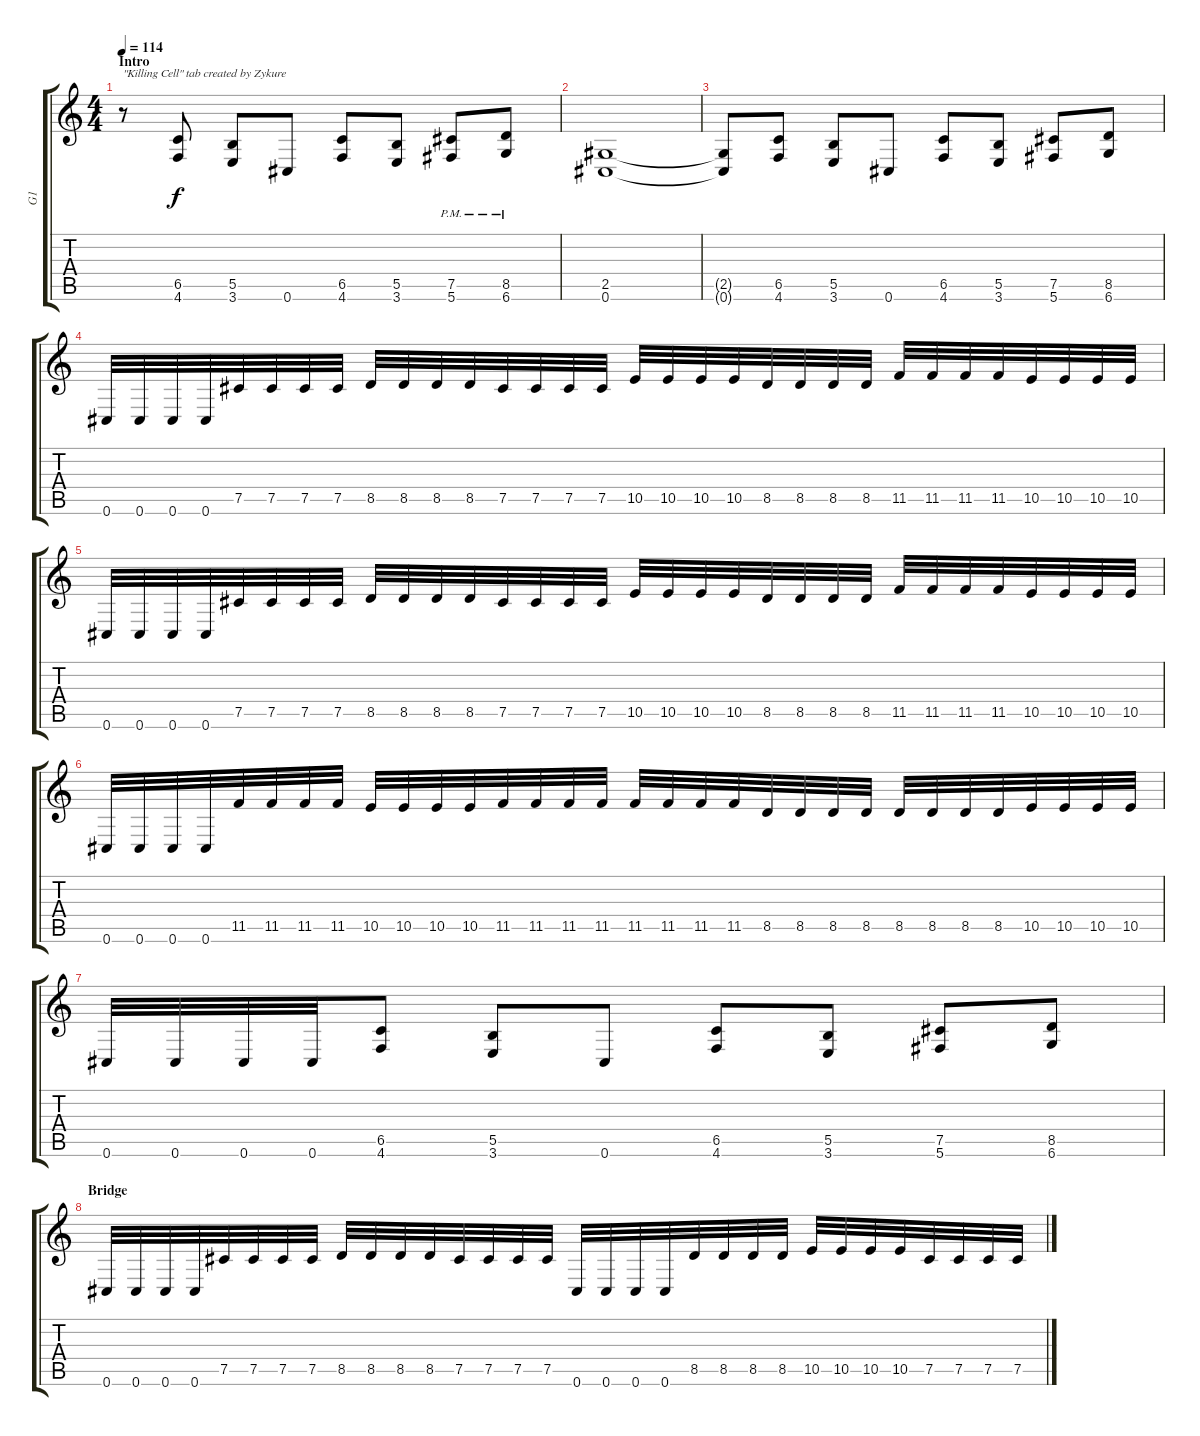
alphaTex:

\track ("G1" "G1") {instrument distortionguitar}
\staff {score tabs}
\tuning (Db4 Ab3 E3 B2 Gb2 Db2) {hide}
\ts (4 4)
\section ("" "Intro")
\tempo 114
\clef g2
\ks c
r.8{txt "\"Killing Cell\" tab created by Zykure" dy f instrument distortionguitar} (6.5 4.6).8 (5.5 3.6).8 0.6.8 (6.5 4.6).8 (5.5 3.6).8 (7.5{pm} 5.6{pm}).8 (8.5{pm} 6.6{pm}).8 |
(2.5 0.6).1 |
(2.5{t} 0.6{t}).8 (6.5 4.6).8 (5.5 3.6).8 0.6.8 (6.5 4.6).8 (5.5 3.6).8 (7.5 5.6).8 (8.5 6.6).8 |
0.6.32 0.6.32 0.6.32 0.6.32 7.5.32 7.5.32 7.5.32 7.5.32 8.5.32 8.5.32 8.5.32 8.5.32 7.5.32 7.5.32 7.5.32 7.5.32 10.5.32 10.5.32 10.5.32 10.5.32 8.5.32 8.5.32 8.5.32 8.5.32 11.5.32 11.5.32 11.5.32 11.5.32 10.5.32 10.5.32 10.5.32 10.5.32 |
0.6.32 0.6.32 0.6.32 0.6.32 7.5.32 7.5.32 7.5.32 7.5.32 8.5.32 8.5.32 8.5.32 8.5.32 7.5.32 7.5.32 7.5.32 7.5.32 10.5.32 10.5.32 10.5.32 10.5.32 8.5.32 8.5.32 8.5.32 8.5.32 11.5.32 11.5.32 11.5.32 11.5.32 10.5.32 10.5.32 10.5.32 10.5.32 |
0.6.32 0.6.32 0.6.32 0.6.32 11.5.32 11.5.32 11.5.32 11.5.32 10.5.32 10.5.32 10.5.32 10.5.32 11.5.32 11.5.32 11.5.32 11.5.32 11.5.32 11.5.32 11.5.32 11.5.32 8.5.32 8.5.32 8.5.32 8.5.32 8.5.32 8.5.32 8.5.32 8.5.32 10.5.32 10.5.32 10.5.32 10.5.32 |
0.6.32 0.6.32 0.6.32 0.6.32 (6.5 4.6).8 (5.5 3.6).8 0.6.8 (6.5 4.6).8 (5.5 3.6).8 (7.5 5.6).8 (8.5 6.6).8 |
\section ("" "Bridge")
0.6.32 0.6.32 0.6.32 0.6.32 7.5.32 7.5.32 7.5.32 7.5.32 8.5.32 8.5.32 8.5.32 8.5.32 7.5.32 7.5.32 7.5.32 7.5.32 0.6.32 0.6.32 0.6.32 0.6.32 8.5.32 8.5.32 8.5.32 8.5.32 10.5.32 10.5.32 10.5.32 10.5.32 7.5.32 7.5.32 7.5.32 7.5.32
